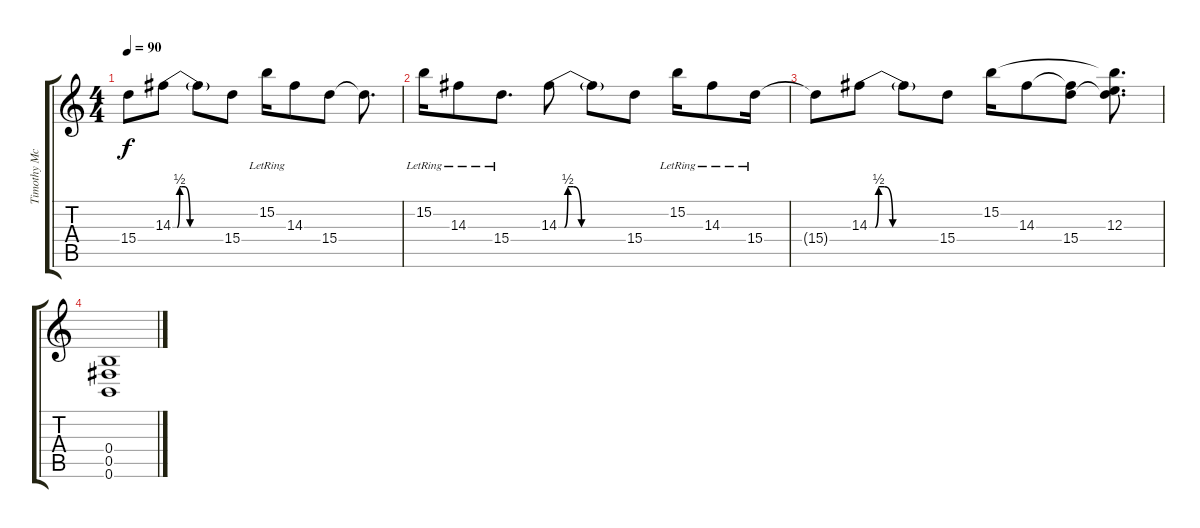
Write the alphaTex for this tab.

\track ("Timothy McTague" "Timothy Mc") {instrument distortionguitar}
\staff {score tabs}
\tuning (Db4 Ab3 E3 B2 Gb2 B1) {hide}
\ts (4 4)
\tempo 90
\clef g2
\ks c
15.4{t}.8{dy f} 14.3{be (custom 0 0 5 0 8 2 10 2 13 2 20 0 30 0 60 0)}.8 14.3{t}.8 15.4.8 15.2{lr}.16 14.3{lr}.8 15.4.8 15.4{t}.8{d} |
15.2{lr}.16 14.3{lr}.8 15.4{lr}.8{d} 14.3{be (custom 0 0 5 0 8 2 10 2 13 2 20 0 30 0 60 0)}.8 14.3{t}.8 15.4.8 15.2{lr}.16 14.3{lr}.8 15.4{lr}.16 |
15.4{t}.8 14.3{be (custom 0 0 5 0 8 2 10 2 13 2 20 0 30 0 60 0)}.8 14.3{t}.8 15.4.8 15.2.16 14.3.8 (14.3{t} 15.4).8 (15.2{t} 12.3 15.4{t}).8{d} |
(0.4 0.5 0.6).1
